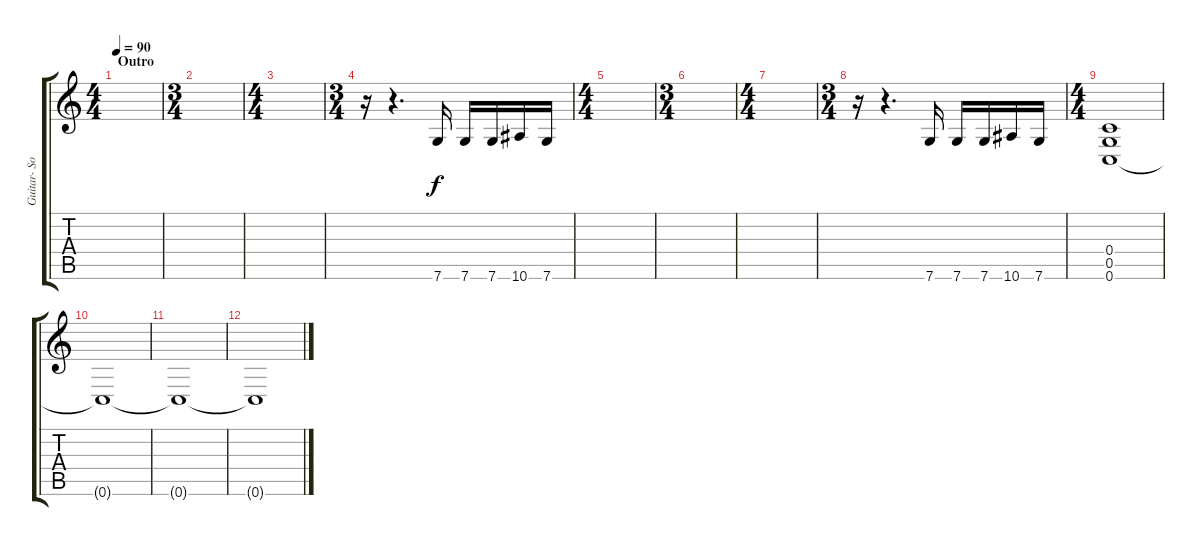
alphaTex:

\track ("Guitar- Solo/Fills" "Guitar- So") {instrument overdrivenguitar}
\staff {score tabs}
\tuning (D4 A3 F3 C3 G2 C2) {hide}
\ts (4 4)
\section ("" "Outro")
\tempo 90
\clef g2
\ks c
|
\ts (3 4)
|
\ts (4 4)
|
\ts (3 4)
r.16 r.4{d} 7.6.16{volume 10 balance 2} 7.6.16 7.6.16 10.6.16 7.6.16 |
\ts (4 4)
|
\ts (3 4)
|
\ts (4 4)
|
\ts (3 4)
r.16 r.4{d} 7.6.16{balance 2} 7.6.16 7.6.16 10.6.16 7.6.16 |
\ts (4 4)
(0.4 0.5 0.6).1{balance 8} |
0.6{t}.1 |
0.6{t}.1 |
0.6{t}.1
